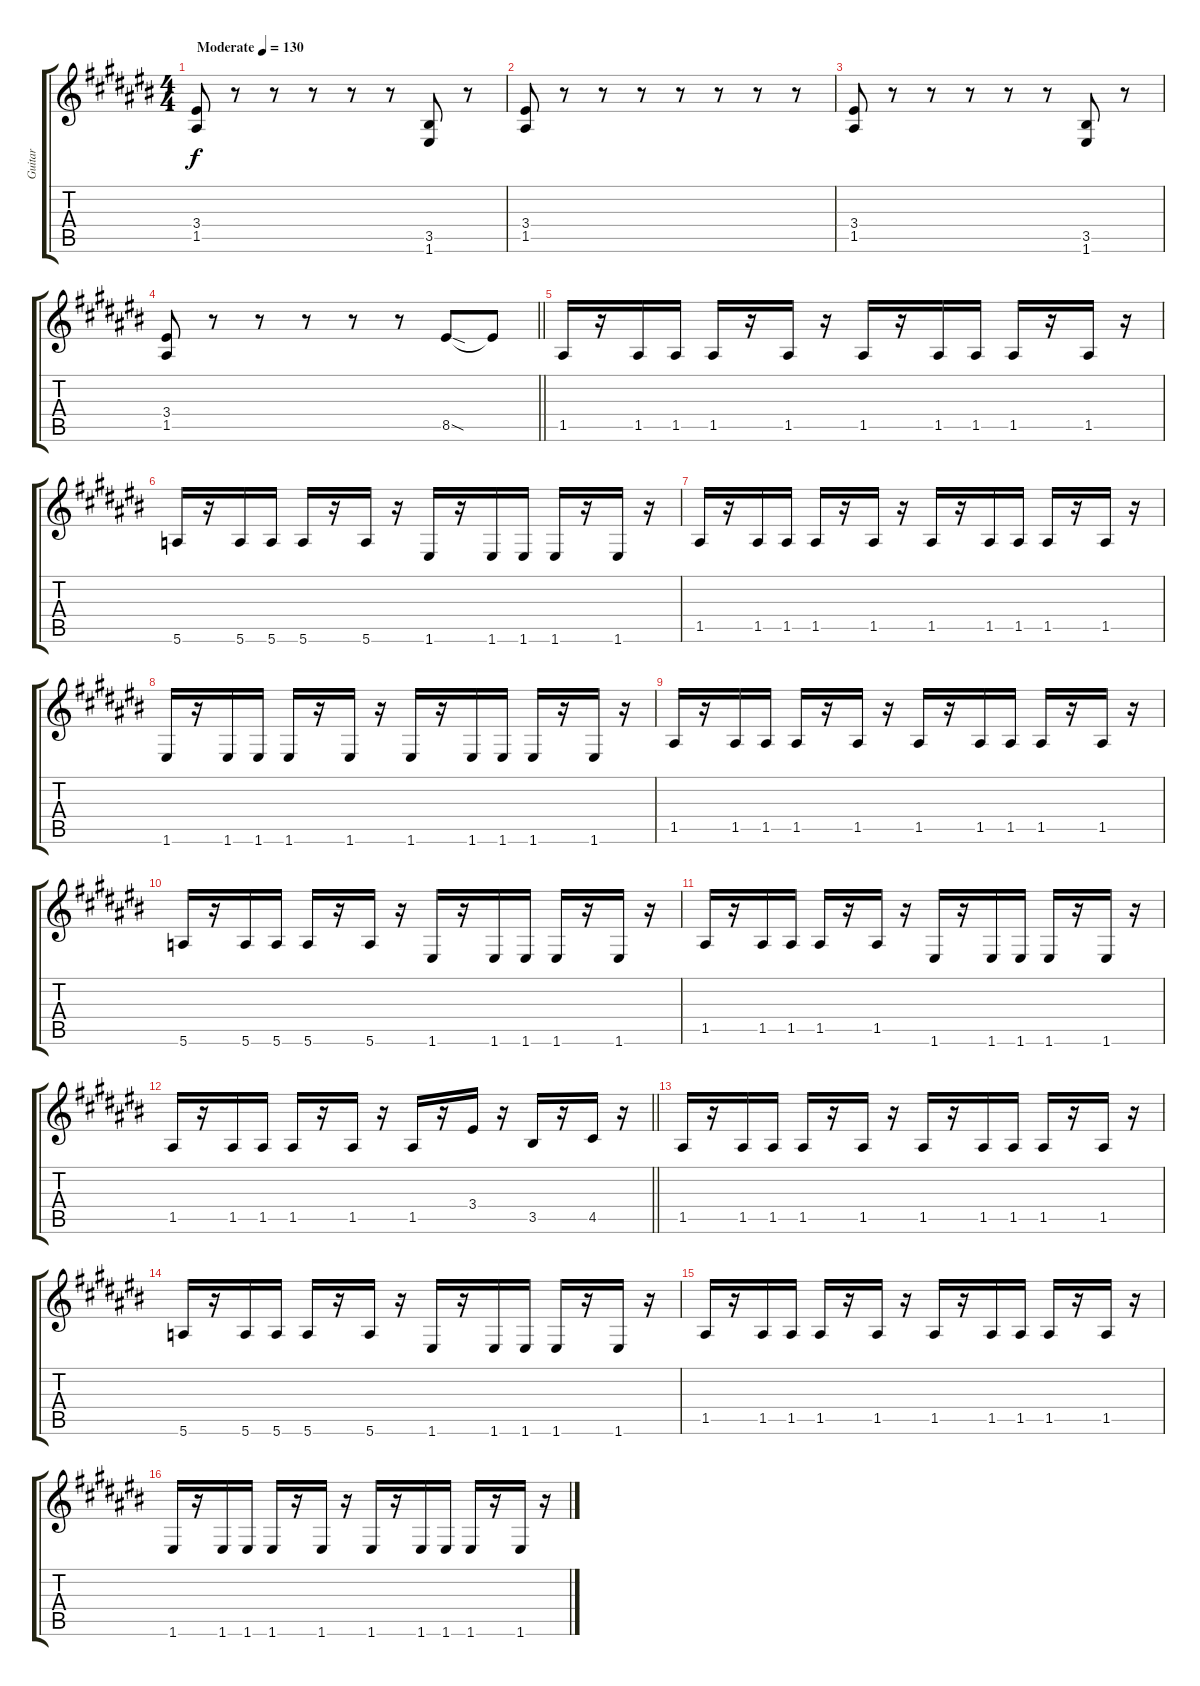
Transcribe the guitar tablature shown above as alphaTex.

\track ("Guitar" "Guitar") {instrument distortionguitar}
\staff {score tabs}
\tuning (E4 B3 G3 D3 A2 E2) {hide}
\ts (4 4)
\tempo (130 "Moderate")
\clef g2
\ks a#minor
(3.4 1.5).8{dy f instrument distortionguitar} r.8 r.8 r.8 r.8 r.8 (3.5 1.6).8 r.8 |
(3.4 1.5).8 r.8 r.8 r.8 r.8 r.8 r.8 r.8 |
(3.4 1.5).8 r.8 r.8 r.8 r.8 r.8 (3.5 1.6).8 r.8 |
\barLineRight lightlight
(3.4 1.5).8 r.8 r.8 r.8 r.8 r.8 8.5{sod}.8 8.5{t}.8 |
\section ("" "")
1.5.16 r.16 1.5.16 1.5.16 1.5.16 r.16 1.5.16 r.16 1.5.16 r.16 1.5.16 1.5.16 1.5.16 r.16 1.5.16 r.16 |
5.6.16 r.16 5.6.16 5.6.16 5.6.16 r.16 5.6.16 r.16 1.6.16 r.16 1.6.16 1.6.16 1.6.16 r.16 1.6.16 r.16 |
1.5.16 r.16 1.5.16 1.5.16 1.5.16 r.16 1.5.16 r.16 1.5.16 r.16 1.5.16 1.5.16 1.5.16 r.16 1.5.16 r.16 |
1.6.16 r.16 1.6.16 1.6.16 1.6.16 r.16 1.6.16 r.16 1.6.16 r.16 1.6.16 1.6.16 1.6.16 r.16 1.6.16 r.16 |
1.5.16 r.16 1.5.16 1.5.16 1.5.16 r.16 1.5.16 r.16 1.5.16 r.16 1.5.16 1.5.16 1.5.16 r.16 1.5.16 r.16 |
5.6.16 r.16 5.6.16 5.6.16 5.6.16 r.16 5.6.16 r.16 1.6.16 r.16 1.6.16 1.6.16 1.6.16 r.16 1.6.16 r.16 |
1.5.16 r.16 1.5.16 1.5.16 1.5.16 r.16 1.5.16 r.16 1.6.16 r.16 1.6.16 1.6.16 1.6.16 r.16 1.6.16 r.16 |
\barLineRight lightlight
1.5.16 r.16 1.5.16 1.5.16 1.5.16 r.16 1.5.16 r.16 1.5.16 r.16 3.4.16 r.16 3.5.16 r.16 4.5.16 r.16 |
\section ("" "")
1.5.16 r.16 1.5.16 1.5.16 1.5.16 r.16 1.5.16 r.16 1.5.16 r.16 1.5.16 1.5.16 1.5.16 r.16 1.5.16 r.16 |
5.6.16 r.16 5.6.16 5.6.16 5.6.16 r.16 5.6.16 r.16 1.6.16 r.16 1.6.16 1.6.16 1.6.16 r.16 1.6.16 r.16 |
1.5.16 r.16 1.5.16 1.5.16 1.5.16 r.16 1.5.16 r.16 1.5.16 r.16 1.5.16 1.5.16 1.5.16 r.16 1.5.16 r.16 |
1.6.16 r.16 1.6.16 1.6.16 1.6.16 r.16 1.6.16 r.16 1.6.16 r.16 1.6.16 1.6.16 1.6.16 r.16 1.6.16 r.16
